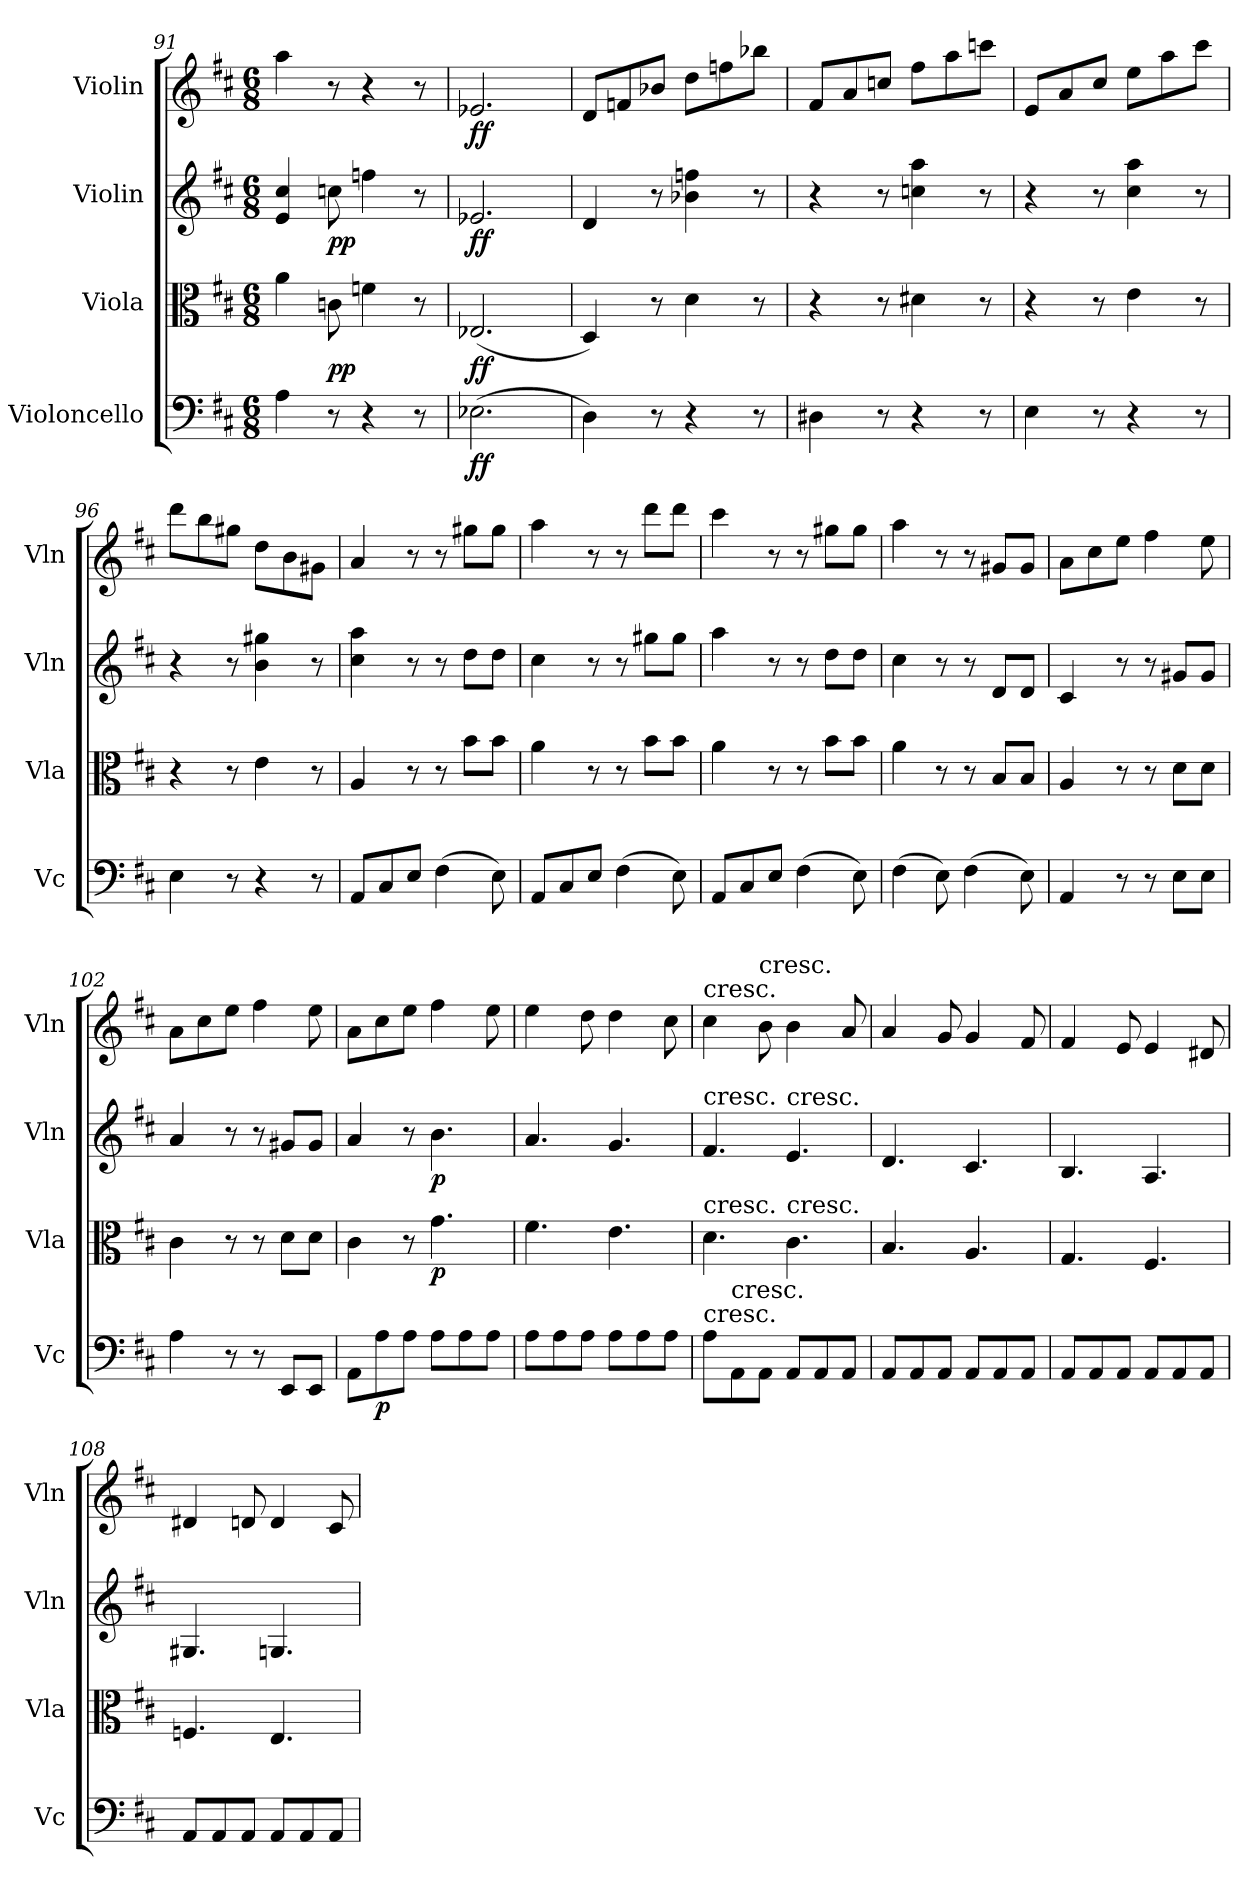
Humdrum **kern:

**kern	**dynam	**kern	**dynam	**kern	**dynam	**kern	**dynam
*part4	*part4	*part3	*part3	*part2	*part2	*part1	*part1
*staff4	*staff4	*staff3	*staff3	*staff2	*staff2	*staff1	*staff1
*I"Violoncello	*	*I"Viola	*	*I"Violin	*	*I"Violin	*
*I'Vc	*	*I'Vla	*	*I'Vln	*	*I'Vln	*
*clefF4	*	*clefC3	*	*clefG2	*	*clefG2	*
*k[f#c#]	*	*k[f#c#]	*	*k[f#c#]	*	*k[f#c#]	*
*D:	*	*D:	*	*D:	*	*D:	*
*M6/8	*	*M6/8	*	*M6/8	*	*M6/8	*
=91	=91	=91	=91	=91	=91	=91	=91
4A\	.	4a\	.	4e/ 4cc#/	.	4aa\	.
8r	.	8cn\	pp	8ccn\	pp	8r	.
4r	.	4fn\	.	4ffn\	.	4r	.
8r	.	8r	.	8r	.	8r	.
=92	=92	=92	=92	=92	=92	=92	=92
(2.E-X\	ff	(2.E-X/	ff	2.e-X/	ff	2.e-X/	ff
=93	=93	=93	=93	=93	=93	=93	=93
4D\)	.	4D/)	.	4d/	.	8d/L	.
.	.	.	.	.	.	8fn/	.
8r	.	8r	.	8r	.	8b-X/J	.
4r	.	4d\	.	4b-X\ 4ffn\	.	8dd\L	.
.	.	.	.	.	.	8ffn\	.
8r	.	8r	.	8r	.	8bb-X\J	.
=94	=94	=94	=94	=94	=94	=94	=94
4D#X\	.	4r	.	4r	.	8f#/L	.
.	.	.	.	.	.	8a/	.
8r	.	8r	.	8r	.	8ccn/J	.
4r	.	4d#X\	.	4ccn\ 4aa\	.	8ff#\L	.
.	.	.	.	.	.	8aa\	.
8r	.	8r	.	8r	.	8cccn\J	.
=95	=95	=95	=95	=95	=95	=95	=95
4E\	.	4r	.	4r	.	8e/L	.
.	.	.	.	.	.	8a/	.
8r	.	8r	.	8r	.	8cc#/J	.
4r	.	4e\	.	4cc#\ 4aa\	.	8ee\L	.
.	.	.	.	.	.	8aa\	.
8r	.	8r	.	8r	.	8ccc#\J	.
=96	=96	=96	=96	=96	=96	=96	=96
4E\	.	4r	.	4r	.	8ddd\L	.
.	.	.	.	.	.	8bb\	.
8r	.	8r	.	8r	.	8gg#X\J	.
4r	.	4e\	.	4b\ 4gg#X\	.	8dd\L	.
.	.	.	.	.	.	8b\	.
8r	.	8r	.	8r	.	8g#X\J	.
=97	=97	=97	=97	=97	=97	=97	=97
8AA/L	.	4A/	.	4cc#\ 4aa\	.	4a/	.
8C#/	.	.	.	.	.	.	.
8E/J	.	8r	.	8r	.	8r	.
(4F#\	.	8r	.	8r	.	8r	.
.	.	8b\L	.	8dd\L	.	8gg#X\L	.
8E\)	.	8b\J	.	8dd\J	.	8gg#\J	.
=98	=98	=98	=98	=98	=98	=98	=98
8AA/L	.	4a\	.	4cc#\	.	4aa\	.
8C#/	.	.	.	.	.	.	.
8E/J	.	8r	.	8r	.	8r	.
(4F#\	.	8r	.	8r	.	8r	.
.	.	8b\L	.	8gg#X\L	.	8ddd\L	.
8E\)	.	8b\J	.	8gg#\J	.	8ddd\J	.
=99	=99	=99	=99	=99	=99	=99	=99
8AA/L	.	4a\	.	4aa\	.	4ccc#\	.
8C#/	.	.	.	.	.	.	.
8E/J	.	8r	.	8r	.	8r	.
(4F#\	.	8r	.	8r	.	8r	.
.	.	8b\L	.	8dd\L	.	8gg#X\L	.
8E\)	.	8b\J	.	8dd\J	.	8gg#\J	.
=100	=100	=100	=100	=100	=100	=100	=100
(4F#\	.	4a\	.	4cc#\	.	4aa\	.
8E\)	.	8r	.	8r	.	8r	.
(4F#\	.	8r	.	8r	.	8r	.
.	.	8B/L	.	8d/L	.	8g#X/L	.
8E\)	.	8B/J	.	8d/J	.	8g#/J	.
=101	=101	=101	=101	=101	=101	=101	=101
4AA/	.	4A/	.	4c#/	.	8a\L	.
.	.	.	.	.	.	8cc#\	.
8r	.	8r	.	8r	.	8ee\J	.
8r	.	8r	.	8r	.	4ff#\	.
8E\L	.	8d\L	.	8g#X/L	.	.	.
8E\J	.	8d\J	.	8g#/J	.	8ee\	.
=102	=102	=102	=102	=102	=102	=102	=102
4A\	.	4c#\	.	4a/	.	8a\L	.
.	.	.	.	.	.	8cc#\	.
8r	.	8r	.	8r	.	8ee\J	.
8r	.	8r	.	8r	.	4ff#\	.
8EE/L	.	8d\L	.	8g#X/L	.	.	.
8EE/J	.	8d\J	.	8g#/J	.	8ee\	.
=103	=103	=103	=103	=103	=103	=103	=103
8AA\L	.	4c#\	.	4a/	.	8a\L	.
8A\	p	.	.	.	.	8cc#\	.
8A\J	.	8r	.	8r	.	8ee\J	.
8A\L	.	4.g\	p	4.b\	p	4ff#\	.
8A\	.	.	.	.	.	.	.
8A\J	.	.	.	.	.	8ee\	.
=104	=104	=104	=104	=104	=104	=104	=104
8A\L	.	4.f#\	.	4.a/	.	4ee\	.
8A\	.	.	.	.	.	.	.
8A\J	.	.	.	.	.	8dd\	.
8A\L	.	4.e\	.	4.g/	.	4dd\	.
8A\	.	.	.	.	.	.	.
8A\J	.	.	.	.	.	8cc#\	.
=105	=105	=105	=105	=105	=105	=105	=105
!	!	!	!	!	!	!LO:TX:t=cresc.	!
!	!	!	!	!LO:TX:t=cresc.	!	!	!
!	!	!LO:TX:t=cresc.	!	!	!	!	!
!LO:TX:t=cresc.	!	!	!	!	!	!	!
8A\L	.	4.d\	.	4.f#/	.	4cc#\	.
!LO:TX:t=cresc.	!	!	!	!	!	!	!
8AA\	.	.	.	.	.	.	.
!	!	!	!	!	!	!LO:TX:t=cresc.	!
8AA\J	.	.	.	.	.	8b\	.
!	!	!	!	!LO:TX:t=cresc.	!	!	!
!	!	!LO:TX:t=cresc.	!	!	!	!	!
8AA/L	.	4.c#\	.	4.e/	.	4b\	.
8AA/	.	.	.	.	.	.	.
8AA/J	.	.	.	.	.	8a/	.
=106	=106	=106	=106	=106	=106	=106	=106
8AA/L	.	4.B/	.	4.d/	.	4a/	.
8AA/	.	.	.	.	.	.	.
8AA/J	.	.	.	.	.	8g/	.
8AA/L	.	4.A/	.	4.c#/	.	4g/	.
8AA/	.	.	.	.	.	.	.
8AA/J	.	.	.	.	.	8f#/	.
=107	=107	=107	=107	=107	=107	=107	=107
8AA/L	.	4.G/	.	4.B/	.	4f#/	.
8AA/	.	.	.	.	.	.	.
8AA/J	.	.	.	.	.	8e/	.
8AA/L	.	4.F#/	.	4.A/	.	4e/	.
8AA/	.	.	.	.	.	.	.
8AA/J	.	.	.	.	.	8d#X/	.
=108	=108	=108	=108	=108	=108	=108	=108
8AA/L	.	4.Fn/	.	4.G#X/	.	4d#X/	.
8AA/	.	.	.	.	.	.	.
8AA/J	.	.	.	.	.	8dn/	.
8AA/L	.	4.E/	.	4.Gn/	.	4d/	.
8AA/	.	.	.	.	.	.	.
8AA/J	.	.	.	.	.	8c#/	.
=	=	=	=	=	=	=	=
*-	*-	*-	*-	*-	*-	*-	*-
